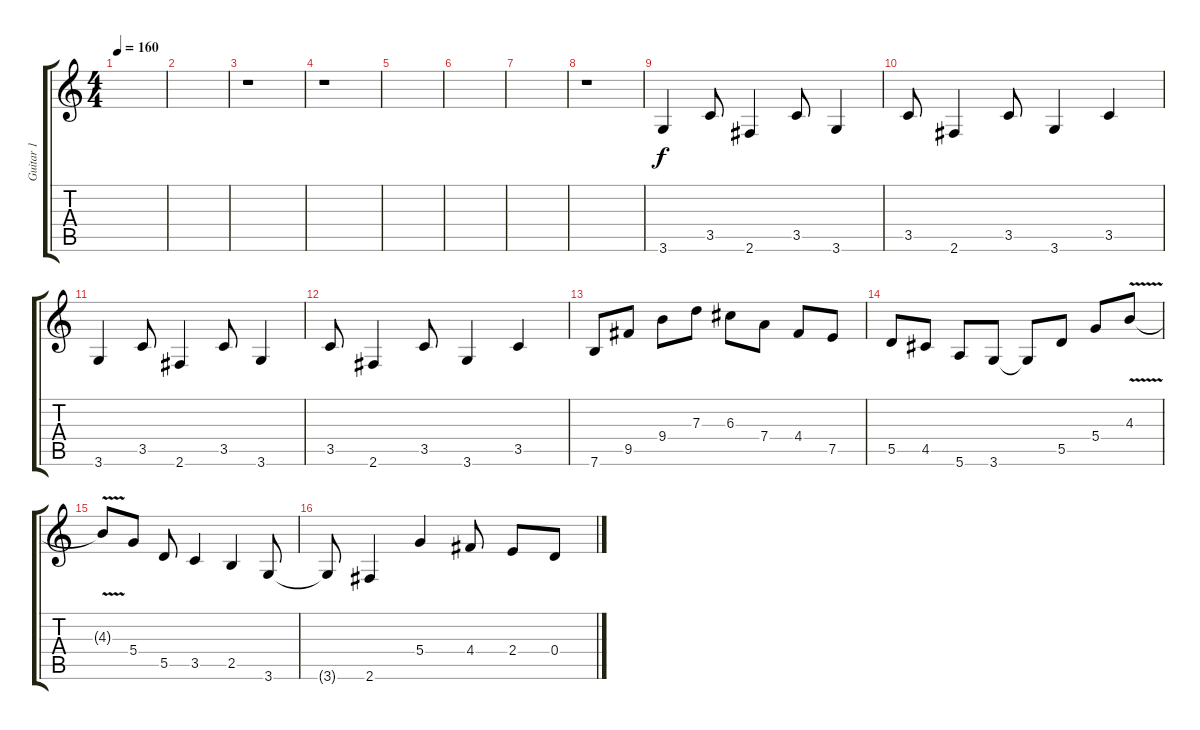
\track ("Guitar 1" "Guitar 1") {instrument distortionguitar}
\staff {score tabs}
\tuning (E4 B3 G3 D3 A2 E2) {hide}
\ts (4 4)
\tempo 160
\clef g2
\ks c
|
|
r.1 |
r.1 |
|
|
|
r.1 |
3.6.4 3.5.8 2.6.4 3.5.8 3.6.4 |
3.5.8 2.6.4 3.5.8 3.6.4 3.5.4 |
3.6.4 3.5.8 2.6.4 3.5.8 3.6.4 |
3.5.8 2.6.4 3.5.8 3.6.4 3.5.4 |
7.6.8 9.5.8 9.4.8 7.3.8 6.3.8 7.4.8 4.4.8 7.5.8 |
5.5.8 4.5.8 5.6.8 3.6.8 3.6{t}.8 5.5.8 5.4.8 4.3{v}.8 |
4.3{v t}.8 5.4.8 5.5.8 3.5.4 2.5.4 3.6.8 |
3.6{t}.8 2.6.4 5.4.4 4.4.8 2.4.8 0.4.8
